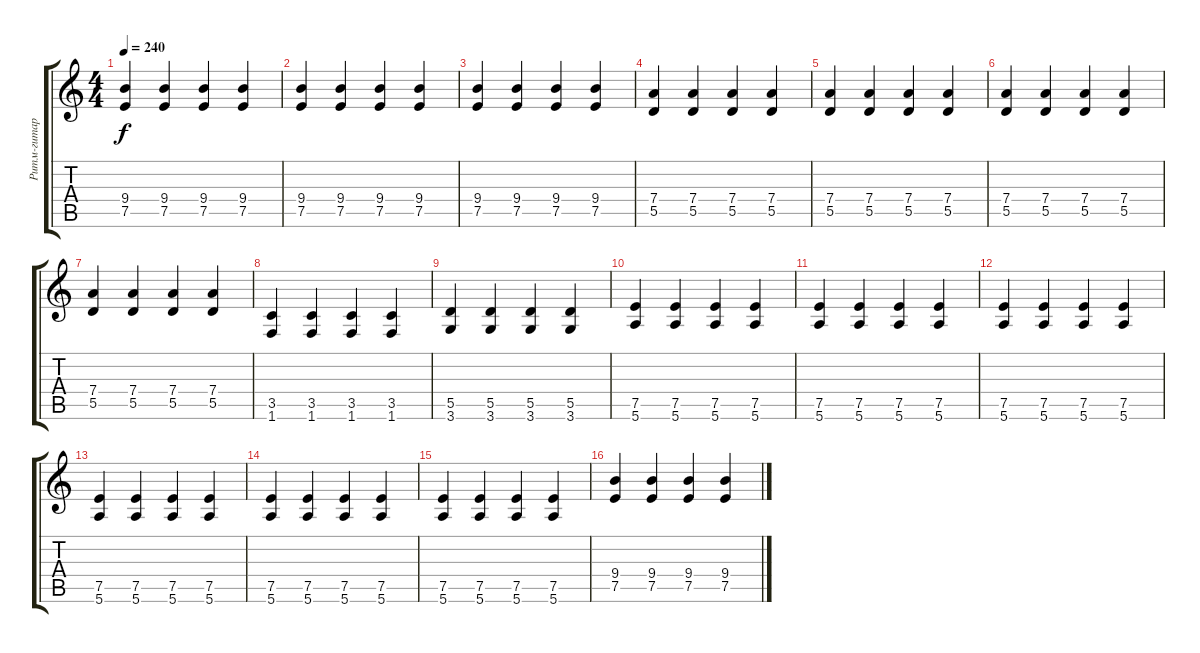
\track ("Ритм-гитара" "Ритм-гитар") {instrument overdrivenguitar}
\staff {score tabs}
\tuning (E4 B3 G3 D3 A2 E2) {hide}
\ts (4 4)
\tempo 240
\clef g2
\ks c
(9.4 7.5).4{dy f} (9.4 7.5).4 (9.4 7.5).4 (9.4 7.5).4 |
(9.4 7.5).4 (9.4 7.5).4 (9.4 7.5).4 (9.4 7.5).4 |
(9.4 7.5).4 (9.4 7.5).4 (9.4 7.5).4 (9.4 7.5).4 |
(7.4 5.5).4 (7.4 5.5).4 (7.4 5.5).4 (7.4 5.5).4 |
(7.4 5.5).4 (7.4 5.5).4 (7.4 5.5).4 (7.4 5.5).4 |
(7.4 5.5).4 (7.4 5.5).4 (7.4 5.5).4 (7.4 5.5).4 |
(7.4 5.5).4 (7.4 5.5).4 (7.4 5.5).4 (7.4 5.5).4 |
(3.5 1.6).4 (3.5 1.6).4 (3.5 1.6).4 (3.5 1.6).4 |
(5.5 3.6).4 (5.5 3.6).4 (5.5 3.6).4 (5.5 3.6).4 |
(7.5 5.6).4 (7.5 5.6).4 (7.5 5.6).4 (7.5 5.6).4 |
(7.5 5.6).4 (7.5 5.6).4 (7.5 5.6).4 (7.5 5.6).4 |
(7.5 5.6).4 (7.5 5.6).4 (7.5 5.6).4 (7.5 5.6).4 |
(7.5 5.6).4 (7.5 5.6).4 (7.5 5.6).4 (7.5 5.6).4 |
(7.5 5.6).4 (7.5 5.6).4 (7.5 5.6).4 (7.5 5.6).4 |
(7.5 5.6).4 (7.5 5.6).4 (7.5 5.6).4 (7.5 5.6).4 |
(9.4 7.5).4 (9.4 7.5).4 (9.4 7.5).4 (9.4 7.5).4
